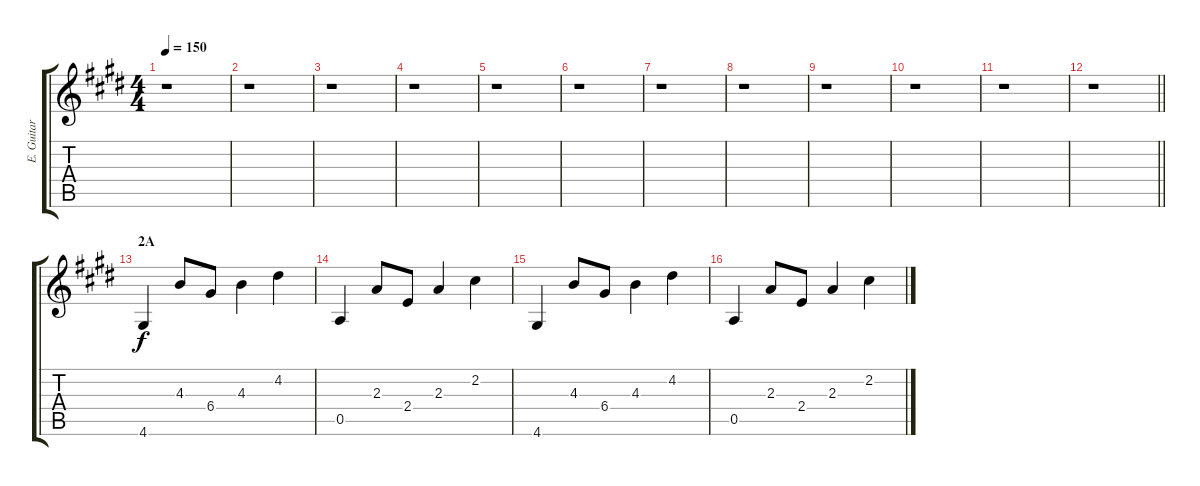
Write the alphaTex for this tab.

\track ("E. Guitar II" "E. Guitar ") {instrument overdrivenguitar}
\staff {score tabs}
\tuning (E4 B3 G3 D3 A2 E2) {hide}
\ts (4 4)
\tempo 150
\clef g2
\ks e
r.1{dy f} |
r.1 |
r.1 |
r.1 |
r.1 |
r.1 |
r.1 |
r.1 |
r.1 |
r.1 |
r.1 |
\barLineRight lightlight
r.1 |
\section ("" "2A")
4.6.4{volume 10 instrument electricguitarjazz} 4.3.8 6.4.8 4.3.4 4.2.4 |
0.5.4 2.3.8 2.4.8 2.3.4 2.2.4 |
4.6.4 4.3.8 6.4.8 4.3.4 4.2.4 |
0.5.4 2.3.8 2.4.8 2.3.4 2.2.4
